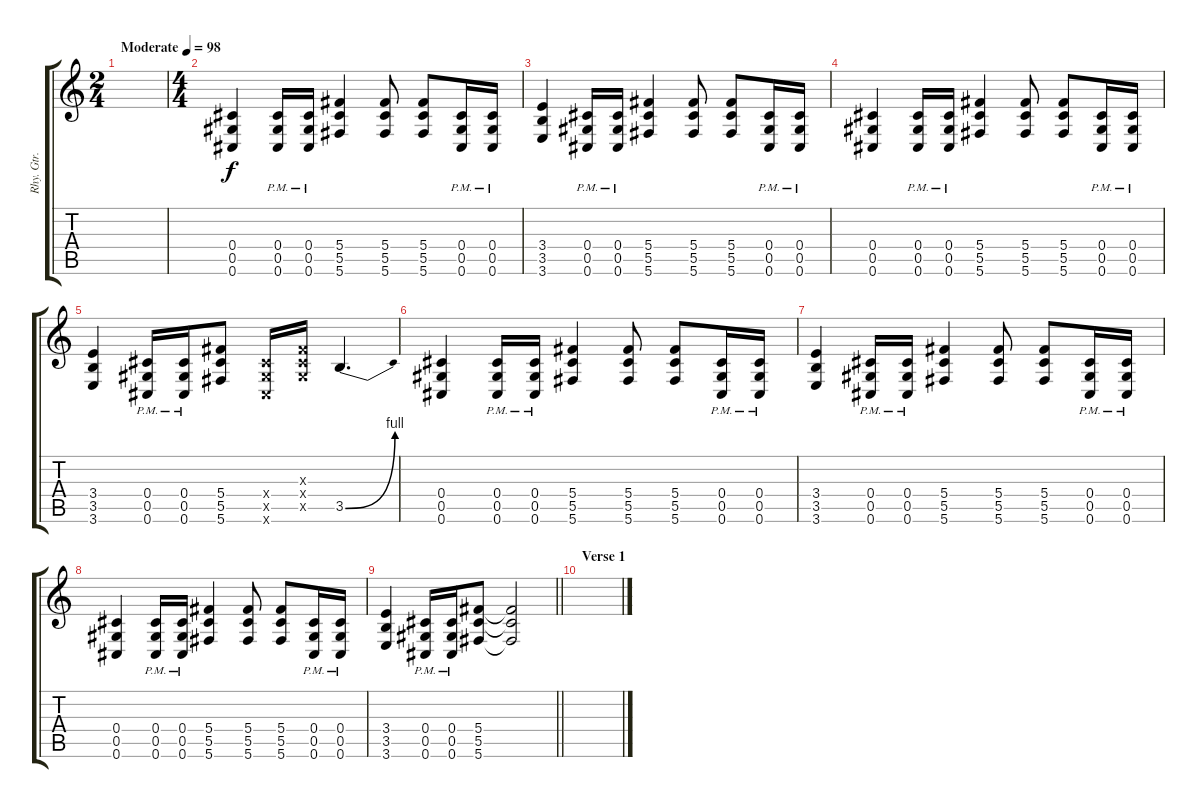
\track ("Rhy. Gtr. 2" "Rhy. Gtr. ") {instrument distortionguitar}
\staff {score tabs}
\tuning (Eb4 Bb3 Gb3 Db3 Ab2 Db2) {hide}
\ts (2 4)
\tempo (98 "Moderate")
\clef g2
\ks c
|
\ts (4 4)
(0.4 0.5 0.6).4 (0.4{pm} 0.5{pm} 0.6{pm}).16 (0.4{pm} 0.5{pm} 0.6{pm}).16 (5.4 5.5 5.6).4 (5.4 5.5 5.6).8 (5.4 5.5 5.6).8 (0.4{pm} 0.5{pm} 0.6{pm}).16 (0.4{pm} 0.5{pm} 0.6{pm}).16 |
(3.4 3.5 3.6).4 (0.4{pm} 0.5{pm} 0.6{pm}).16 (0.4{pm} 0.5{pm} 0.6{pm}).16 (5.4 5.5 5.6).4 (5.4 5.5 5.6).8 (5.4 5.5 5.6).8 (0.4{pm} 0.5{pm} 0.6{pm}).16 (0.4{pm} 0.5{pm} 0.6{pm}).16 |
(0.4 0.5 0.6).4 (0.4{pm} 0.5{pm} 0.6{pm}).16 (0.4{pm} 0.5{pm} 0.6{pm}).16 (5.4 5.5 5.6).4 (5.4 5.5 5.6).8 (5.4 5.5 5.6).8 (0.4{pm} 0.5{pm} 0.6{pm}).16 (0.4{pm} 0.5{pm} 0.6{pm}).16 |
(3.4 3.5 3.6).4 (0.4{pm} 0.5{pm} 0.6{pm}).16 (0.4{pm} 0.5{pm} 0.6{pm}).16 (5.4 5.5 5.6).8 (0.4{x} 0.5{x} 0.6{x}).16 (0.3{x} 0.4{x} 0.5{x}).16 3.5{be (bend 0 0 60 4)}.4{d} |
(0.4 0.5 0.6).4 (0.4{pm} 0.5{pm} 0.6{pm}).16 (0.4{pm} 0.5{pm} 0.6{pm}).16 (5.4 5.5 5.6).4 (5.4 5.5 5.6).8 (5.4 5.5 5.6).8 (0.4{pm} 0.5{pm} 0.6{pm}).16 (0.4{pm} 0.5{pm} 0.6{pm}).16 |
(3.4 3.5 3.6).4 (0.4{pm} 0.5{pm} 0.6{pm}).16 (0.4{pm} 0.5{pm} 0.6{pm}).16 (5.4 5.5 5.6).4 (5.4 5.5 5.6).8 (5.4 5.5 5.6).8 (0.4{pm} 0.5{pm} 0.6{pm}).16 (0.4{pm} 0.5{pm} 0.6{pm}).16 |
(0.4 0.5 0.6).4 (0.4{pm} 0.5{pm} 0.6{pm}).16 (0.4{pm} 0.5{pm} 0.6{pm}).16 (5.4 5.5 5.6).4 (5.4 5.5 5.6).8 (5.4 5.5 5.6).8 (0.4{pm} 0.5{pm} 0.6{pm}).16 (0.4{pm} 0.5{pm} 0.6{pm}).16 |
\barLineRight lightlight
(3.4 3.5 3.6).4 (0.4{pm} 0.5{pm} 0.6{pm}).16 (0.4{pm} 0.5{pm} 0.6{pm}).16 (5.4 5.5 5.6).8 (5.4{t} 5.5{t} 5.6{t}).2 |
\section ("" "Verse 1")
